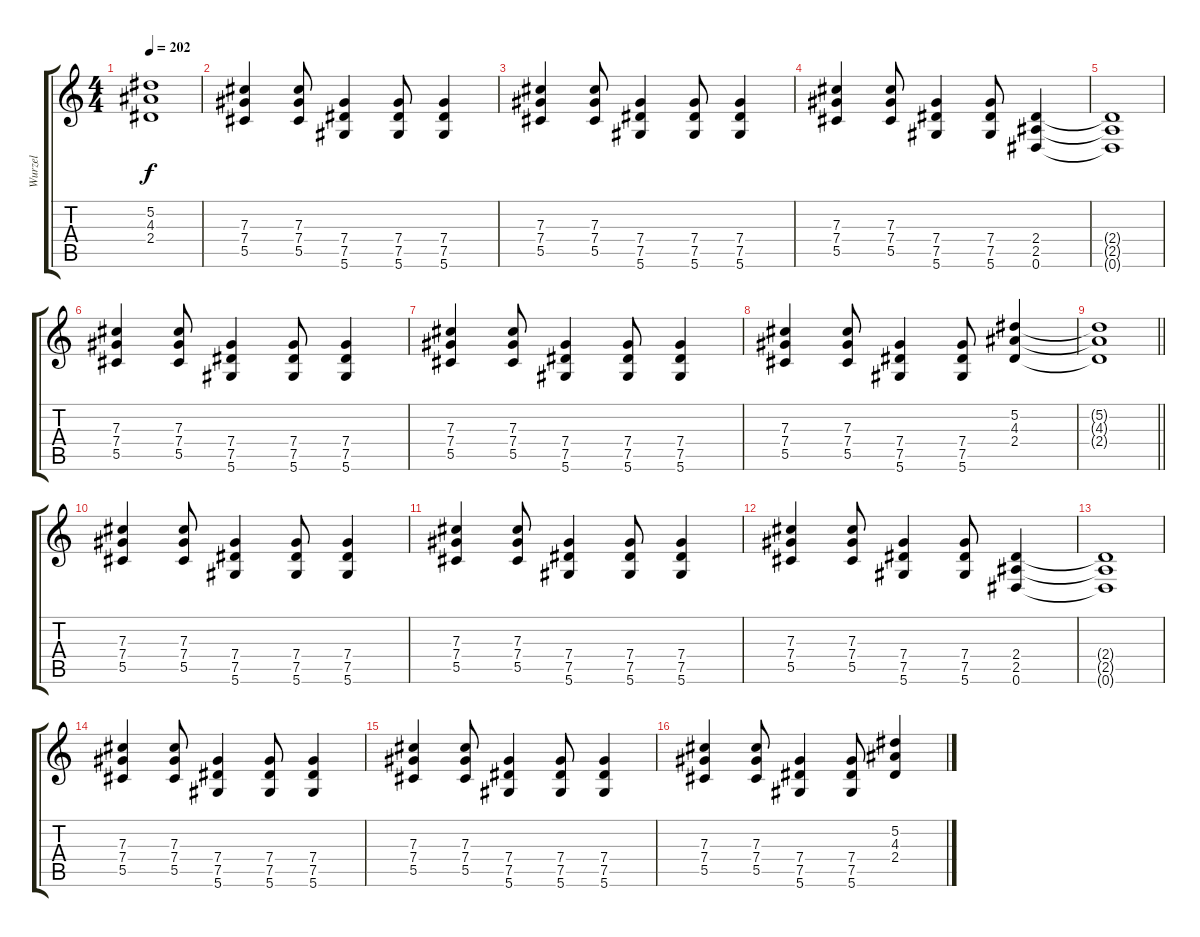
\track ("Wurzel" "Wurzel") {instrument distortionguitar}
\staff {score tabs}
\tuning (Eb4 Bb3 Gb3 Db3 Ab2 Eb2) {hide}
\ts (4 4)
\tempo 202
\clef g2
\ks c
(5.2{t} 4.3{t} 2.4{t}).1{dy f} |
(7.3 7.4 5.5).4 (7.3 7.4 5.5).8 (7.4 7.5 5.6).4 (7.4 7.5 5.6).8 (7.4 7.5 5.6).4 |
(7.3 7.4 5.5).4 (7.3 7.4 5.5).8 (7.4 7.5 5.6).4 (7.4 7.5 5.6).8 (7.4 7.5 5.6).4 |
(7.3 7.4 5.5).4 (7.3 7.4 5.5).8 (7.4 7.5 5.6).4 (7.4 7.5 5.6).8 (2.4 2.5 0.6).4 |
(2.4{t} 2.5{t} 0.6{t}).1 |
(7.3 7.4 5.5).4 (7.3 7.4 5.5).8 (7.4 7.5 5.6).4 (7.4 7.5 5.6).8 (7.4 7.5 5.6).4 |
(7.3 7.4 5.5).4 (7.3 7.4 5.5).8 (7.4 7.5 5.6).4 (7.4 7.5 5.6).8 (7.4 7.5 5.6).4 |
(7.3 7.4 5.5).4 (7.3 7.4 5.5).8 (7.4 7.5 5.6).4 (7.4 7.5 5.6).8 (5.2 4.3 2.4).4 |
\barLineRight lightlight
(5.2{t} 4.3{t} 2.4{t}).1 |
(7.3 7.4 5.5).4 (7.3 7.4 5.5).8 (7.4 7.5 5.6).4 (7.4 7.5 5.6).8 (7.4 7.5 5.6).4 |
(7.3 7.4 5.5).4 (7.3 7.4 5.5).8 (7.4 7.5 5.6).4 (7.4 7.5 5.6).8 (7.4 7.5 5.6).4 |
(7.3 7.4 5.5).4 (7.3 7.4 5.5).8 (7.4 7.5 5.6).4 (7.4 7.5 5.6).8 (2.4 2.5 0.6).4 |
(2.4{t} 2.5{t} 0.6{t}).1 |
(7.3 7.4 5.5).4{volume 9} (7.3 7.4 5.5).8 (7.4 7.5 5.6).4 (7.4 7.5 5.6).8 (7.4 7.5 5.6).4 |
(7.3 7.4 5.5).4 (7.3 7.4 5.5).8 (7.4 7.5 5.6).4 (7.4 7.5 5.6).8 (7.4 7.5 5.6).4 |
(7.3 7.4 5.5).4 (7.3 7.4 5.5).8 (7.4 7.5 5.6).4 (7.4 7.5 5.6).8 (5.2 4.3 2.4).4
